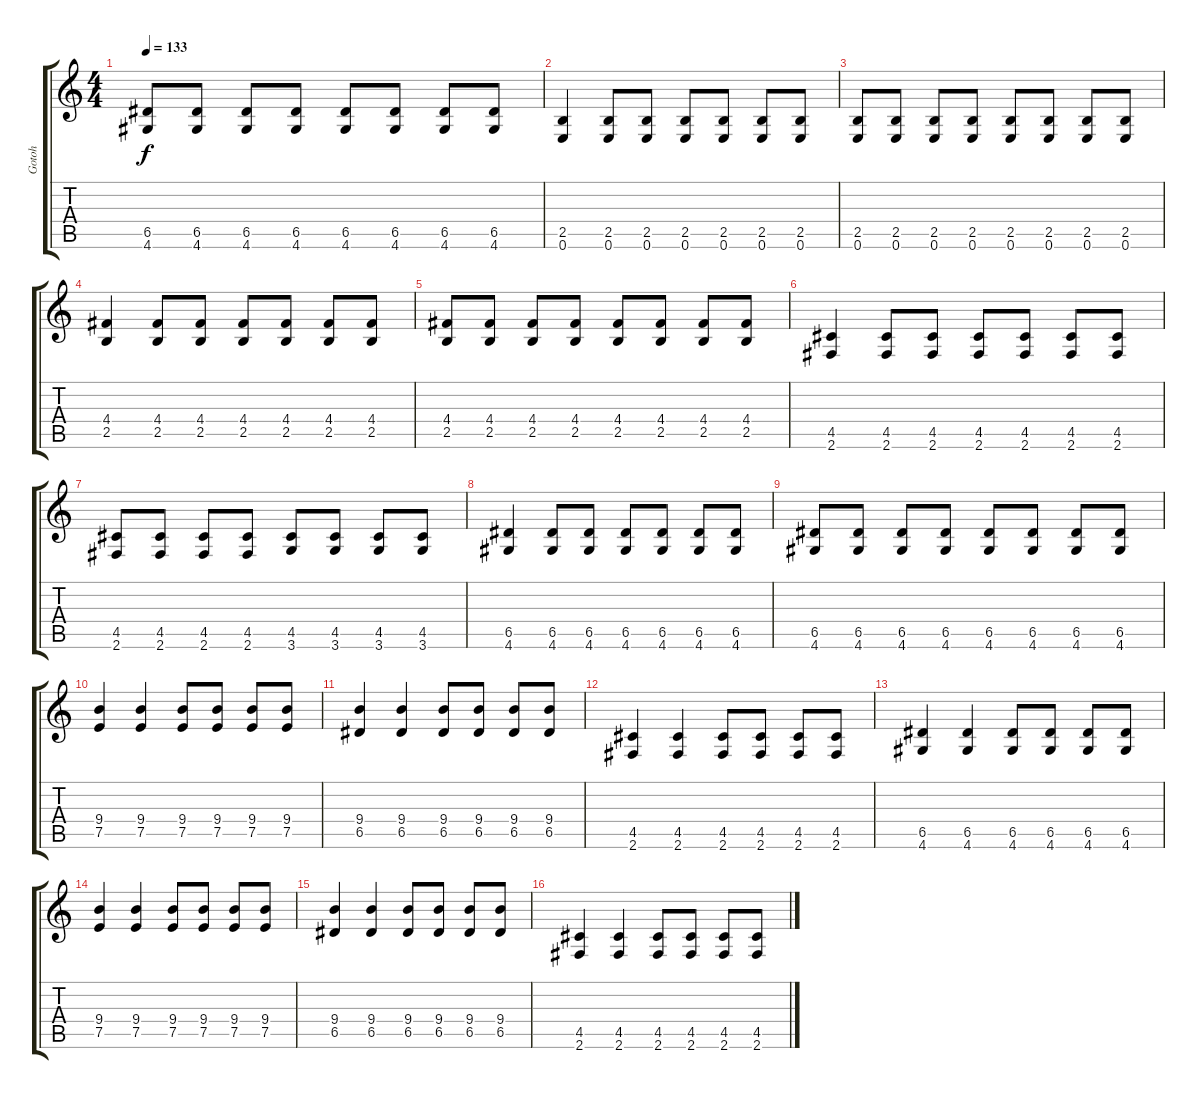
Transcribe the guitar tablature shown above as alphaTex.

\track ("Gotoh" "Gotoh") {instrument distortionguitar}
\staff {score tabs}
\tuning (E4 B3 G3 D3 A2 E2) {hide}
\ts (4 4)
\tempo 133
\clef g2
\ks c
(6.5 4.6).8{dy f} (6.5 4.6).8 (6.5 4.6).8 (6.5 4.6).8 (6.5 4.6).8 (6.5 4.6).8 (6.5 4.6).8 (6.5 4.6).8 |
(2.5 0.6).4 (2.5 0.6).8 (2.5 0.6).8 (2.5 0.6).8 (2.5 0.6).8 (2.5 0.6).8 (2.5 0.6).8 |
(2.5 0.6).8 (2.5 0.6).8 (2.5 0.6).8 (2.5 0.6).8 (2.5 0.6).8 (2.5 0.6).8 (2.5 0.6).8 (2.5 0.6).8 |
(4.4 2.5).4 (4.4 2.5).8 (4.4 2.5).8 (4.4 2.5).8 (4.4 2.5).8 (4.4 2.5).8 (4.4 2.5).8 |
(4.4 2.5).8 (4.4 2.5).8 (4.4 2.5).8 (4.4 2.5).8 (4.4 2.5).8 (4.4 2.5).8 (4.4 2.5).8 (4.4 2.5).8 |
(4.5 2.6).4 (4.5 2.6).8 (4.5 2.6).8 (4.5 2.6).8 (4.5 2.6).8 (4.5 2.6).8 (4.5 2.6).8 |
(4.5 2.6).8 (4.5 2.6).8 (4.5 2.6).8 (4.5 2.6).8 (4.5 3.6).8 (4.5 3.6).8 (4.5 3.6).8 (4.5 3.6).8 |
(6.5 4.6).4 (6.5 4.6).8 (6.5 4.6).8 (6.5 4.6).8 (6.5 4.6).8 (6.5 4.6).8 (6.5 4.6).8 |
(6.5 4.6).8 (6.5 4.6).8 (6.5 4.6).8 (6.5 4.6).8 (6.5 4.6).8 (6.5 4.6).8 (6.5 4.6).8 (6.5 4.6).8 |
(9.4 7.5).4 (9.4 7.5).4 (9.4 7.5).8 (9.4 7.5).8 (9.4 7.5).8 (9.4 7.5).8 |
(9.4 6.5).4 (9.4 6.5).4 (9.4 6.5).8 (9.4 6.5).8 (9.4 6.5).8 (9.4 6.5).8 |
(4.5 2.6).4 (4.5 2.6).4 (4.5 2.6).8 (4.5 2.6).8 (4.5 2.6).8 (4.5 2.6).8 |
(6.5 4.6).4 (6.5 4.6).4 (6.5 4.6).8 (6.5 4.6).8 (6.5 4.6).8 (6.5 4.6).8 |
(9.4 7.5).4 (9.4 7.5).4 (9.4 7.5).8 (9.4 7.5).8 (9.4 7.5).8 (9.4 7.5).8 |
(9.4 6.5).4 (9.4 6.5).4 (9.4 6.5).8 (9.4 6.5).8 (9.4 6.5).8 (9.4 6.5).8 |
(4.5 2.6).4 (4.5 2.6).4 (4.5 2.6).8 (4.5 2.6).8 (4.5 2.6).8 (4.5 2.6).8
